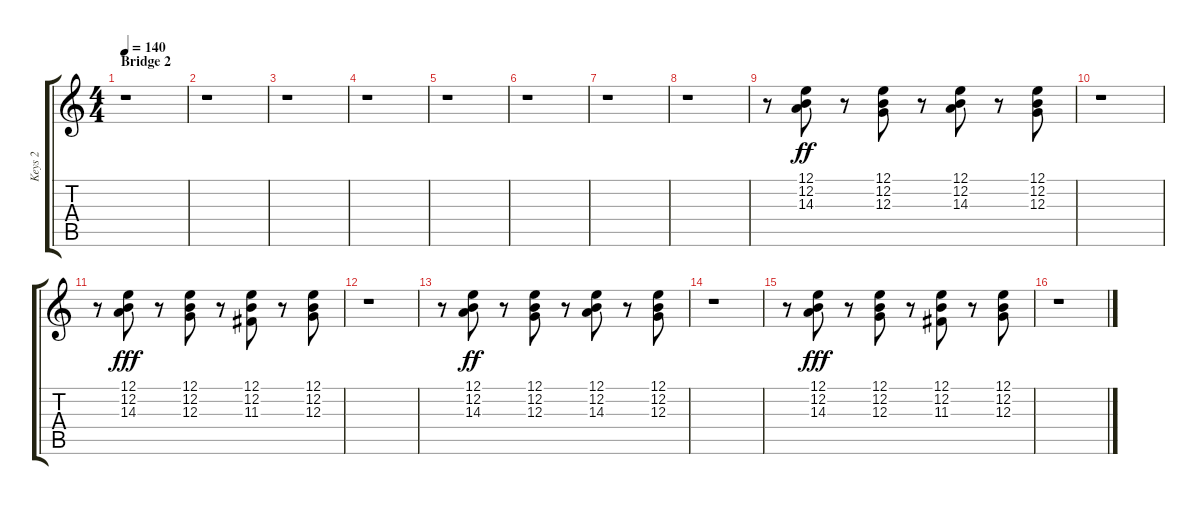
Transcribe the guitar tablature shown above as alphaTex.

\track ("Keys 2" "Keys 2") {instrument synthbrass1}
\staff {score tabs}
\tuning (E4 B3 G3 D3 A2 E2) {hide}
\ts (4 4)
\section ("" "Bridge 2")
\tempo 140
\clef g2
\ks c
r.1{dy f} |
r.1 |
r.1 |
r.1 |
r.1 |
r.1 |
r.1 |
r.1 |
r.8{instrument synthbrass1} (12.1 12.2 14.3).8{dy ff} r.8 (12.1 12.2 12.3).8 r.8 (12.1 12.2 14.3).8 r.8 (12.1 12.2 12.3).8 |
r.1 |
r.8 (12.1 12.2 14.3).8{dy fff} r.8 (12.1 12.2 12.3).8 r.8 (12.1 12.2 11.3).8 r.8 (12.1 12.2 12.3).8 |
r.1 |
r.8 (12.1 12.2 14.3).8{dy ff} r.8 (12.1 12.2 12.3).8 r.8 (12.1 12.2 14.3).8 r.8 (12.1 12.2 12.3).8 |
r.1 |
r.8 (12.1 12.2 14.3).8{dy fff} r.8 (12.1 12.2 12.3).8 r.8 (12.1 12.2 11.3).8 r.8 (12.1 12.2 12.3).8 |
r.1
